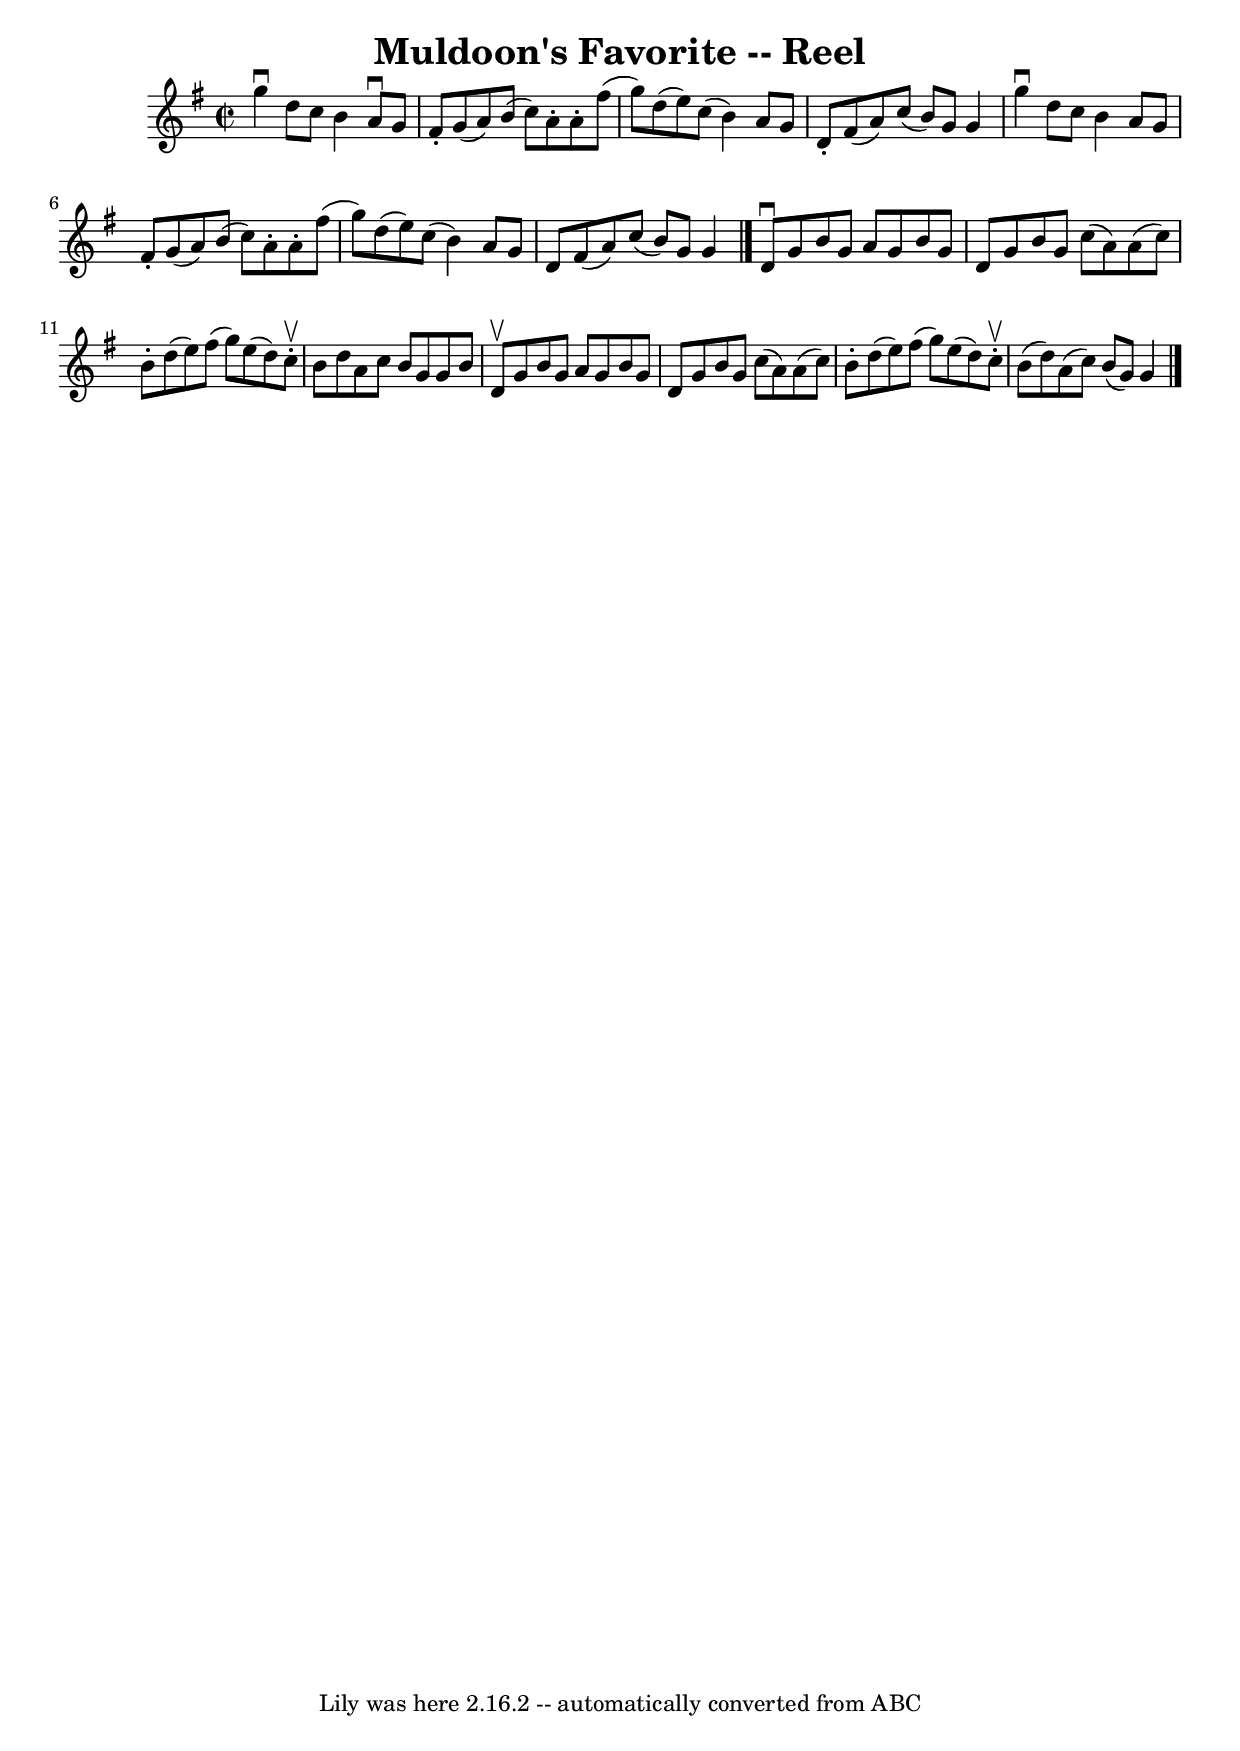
\version "2.16.2"
\include "Mammoth.ily"
\header {
  %% book = "Ryan's Mammoth Collection"
  crossRefNumber = "1"
  footnotes = "\\\\297"
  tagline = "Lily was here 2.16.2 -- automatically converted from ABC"
  title = "Muldoon's Favorite -- Reel"

}
voicedefault =  {


  \override Staff.TimeSignature #'style = #'C
  \time 2/2 
  \key g \major
  g''4^\downbow d''8 c''8 b'4 a'8^\downbow g'8    |
  fis'8-. g'8 (a'8) b'8 (c''8)   
  a'8-. a'8-. fis''8 (|
  g''8) d''8 (e''8) c''8 (
  b'4) a'8 g'8    |
  d'8-. fis'8 (a'8) c''8 (
  b'8) g'8 g'4    |
  g''4^\downbow d''8 c''8 b'4    
  a'8 g'8    |
  fis'8-. g'8 (a'8) b'8 (c''8) a'8-. 
  a'8-. fis''8 (|
  g''8) d''8 (e''8) c''8 (b'4) a'8 g'8    |
  d'8 fis'8 (a'8) c''8 (b'8)   
  g'8 g'4    \bar "|."     \bar "|." d'8^\downbow g'8 b'8 g'8    
  a'8 g'8 b'8 g'8    |
  d'8 g'8 b'8 g'8 c''8 (a'8 ) a'8 (c''8)   |
  b'8-. d''8 (e''8) fis''8 (
  g''8) e''8 (d''8) c''8^\upbow-.   |
  b'8 d''8 a'8   
  c''8 b'8 g'8 g'8 b'8    |
  d'8^\upbow g'8 b'8    
  g'8 a'8 g'8 b'8 g'8    |
  d'8 g'8 b'8 g'8 c''8 (a'8) a'8 (c''8)   |
  b'8-. d''8 (e''8) fis''8 (g''8) e''8 (d''8) c''8^\upbow-.   |
  b'8 (d''8) a'8 (c''8) b'8 (g'8) g'4    \bar "|."   

}

\score{
  <<

    \context Staff="default"
    {
      \voicedefault 
      
    }

  >>
  \layout {
    
  }
  \midi {
  }

}
